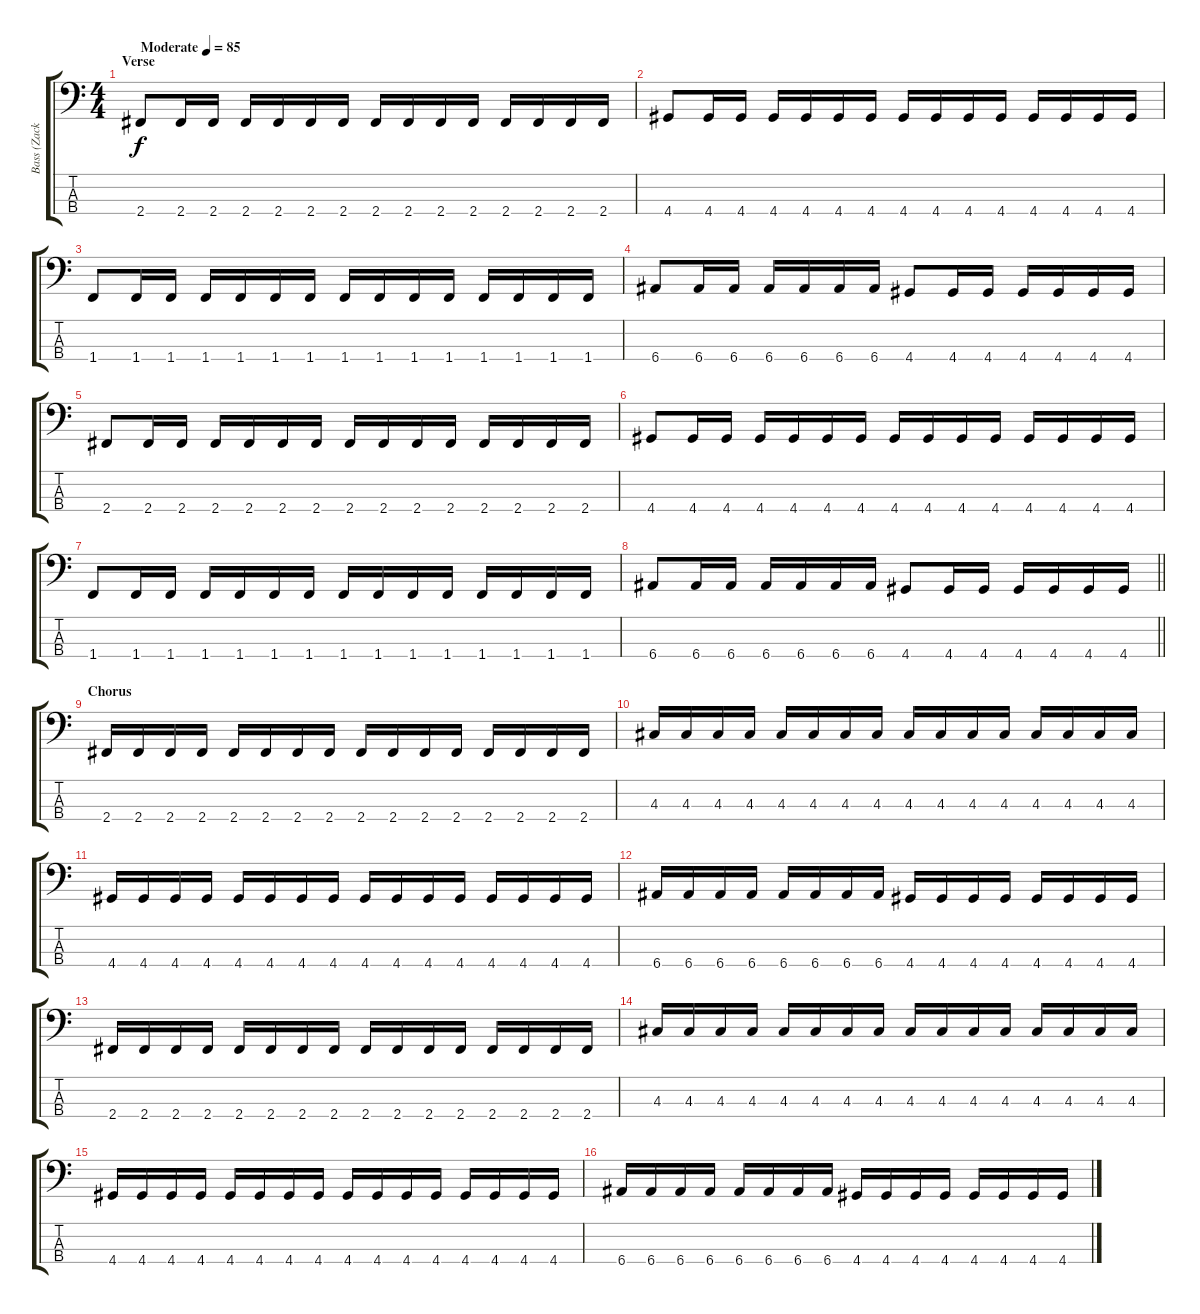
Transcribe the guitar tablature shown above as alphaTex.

\track ("Bass (Zack)" "Bass (Zack") {instrument electricbassfinger}
\staff {score tabs}
\tuning (G2 D2 A1 E1) {hide}
\ts (4 4)
\section ("" "Verse")
\tempo (85 "Moderate")
\clef f4
\ks c
2.4.8{dy f instrument electricbassfinger} 2.4.16 2.4.16 2.4.16 2.4.16 2.4.16 2.4.16 2.4.16 2.4.16 2.4.16 2.4.16 2.4.16 2.4.16 2.4.16 2.4.16 |
4.4.8 4.4.16 4.4.16 4.4.16 4.4.16 4.4.16 4.4.16 4.4.16 4.4.16 4.4.16 4.4.16 4.4.16 4.4.16 4.4.16 4.4.16 |
1.4.8 1.4.16 1.4.16 1.4.16 1.4.16 1.4.16 1.4.16 1.4.16 1.4.16 1.4.16 1.4.16 1.4.16 1.4.16 1.4.16 1.4.16 |
6.4.8 6.4.16 6.4.16 6.4.16 6.4.16 6.4.16 6.4.16 4.4.8 4.4.16 4.4.16 4.4.16 4.4.16 4.4.16 4.4.16 |
2.4.8 2.4.16 2.4.16 2.4.16 2.4.16 2.4.16 2.4.16 2.4.16 2.4.16 2.4.16 2.4.16 2.4.16 2.4.16 2.4.16 2.4.16 |
4.4.8 4.4.16 4.4.16 4.4.16 4.4.16 4.4.16 4.4.16 4.4.16 4.4.16 4.4.16 4.4.16 4.4.16 4.4.16 4.4.16 4.4.16 |
1.4.8 1.4.16 1.4.16 1.4.16 1.4.16 1.4.16 1.4.16 1.4.16 1.4.16 1.4.16 1.4.16 1.4.16 1.4.16 1.4.16 1.4.16 |
\barLineRight lightlight
6.4.8 6.4.16 6.4.16 6.4.16 6.4.16 6.4.16 6.4.16 4.4.8 4.4.16 4.4.16 4.4.16 4.4.16 4.4.16 4.4.16 |
\section ("" "Chorus")
2.4.16 2.4.16 2.4.16 2.4.16 2.4.16 2.4.16 2.4.16 2.4.16 2.4.16 2.4.16 2.4.16 2.4.16 2.4.16 2.4.16 2.4.16 2.4.16 |
4.3.16 4.3.16 4.3.16 4.3.16 4.3.16 4.3.16 4.3.16 4.3.16 4.3.16 4.3.16 4.3.16 4.3.16 4.3.16 4.3.16 4.3.16 4.3.16 |
4.4.16 4.4.16 4.4.16 4.4.16 4.4.16 4.4.16 4.4.16 4.4.16 4.4.16 4.4.16 4.4.16 4.4.16 4.4.16 4.4.16 4.4.16 4.4.16 |
6.4.16 6.4.16 6.4.16 6.4.16 6.4.16 6.4.16 6.4.16 6.4.16 4.4.16 4.4.16 4.4.16 4.4.16 4.4.16 4.4.16 4.4.16 4.4.16 |
2.4.16 2.4.16 2.4.16 2.4.16 2.4.16 2.4.16 2.4.16 2.4.16 2.4.16 2.4.16 2.4.16 2.4.16 2.4.16 2.4.16 2.4.16 2.4.16 |
4.3.16 4.3.16 4.3.16 4.3.16 4.3.16 4.3.16 4.3.16 4.3.16 4.3.16 4.3.16 4.3.16 4.3.16 4.3.16 4.3.16 4.3.16 4.3.16 |
4.4.16 4.4.16 4.4.16 4.4.16 4.4.16 4.4.16 4.4.16 4.4.16 4.4.16 4.4.16 4.4.16 4.4.16 4.4.16 4.4.16 4.4.16 4.4.16 |
6.4.16 6.4.16 6.4.16 6.4.16 6.4.16 6.4.16 6.4.16 6.4.16 4.4.16 4.4.16 4.4.16 4.4.16 4.4.16 4.4.16 4.4.16 4.4.16
